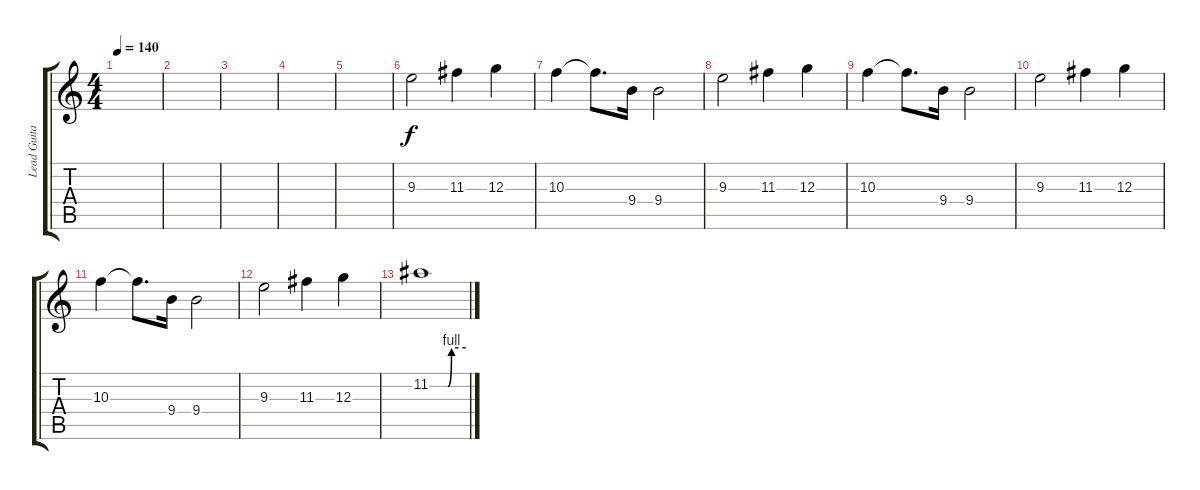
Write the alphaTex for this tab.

\track ("Lead Guitar" "Lead Guita") {instrument distortionguitar}
\staff {score tabs}
\tuning (E4 B3 G3 D3 A2 E2) {hide}
\ts (4 4)
\tempo 140
\clef g2
\ks c
|
|
|
|
|
9.3.2 11.3.4 12.3.4 |
10.3.4 10.3{t}.8{d} 9.4.16 9.4.2 |
9.3.2 11.3.4 12.3.4 |
10.3.4 10.3{t}.8{d} 9.4.16 9.4.2 |
9.3.2 11.3.4 12.3.4 |
10.3.4 10.3{t}.8{d} 9.4.16 9.4.2 |
9.3.2 11.3.4 12.3.4 |
11.2{be (custom 0 0 15 0 30 0 36 4 60 4)}.1
